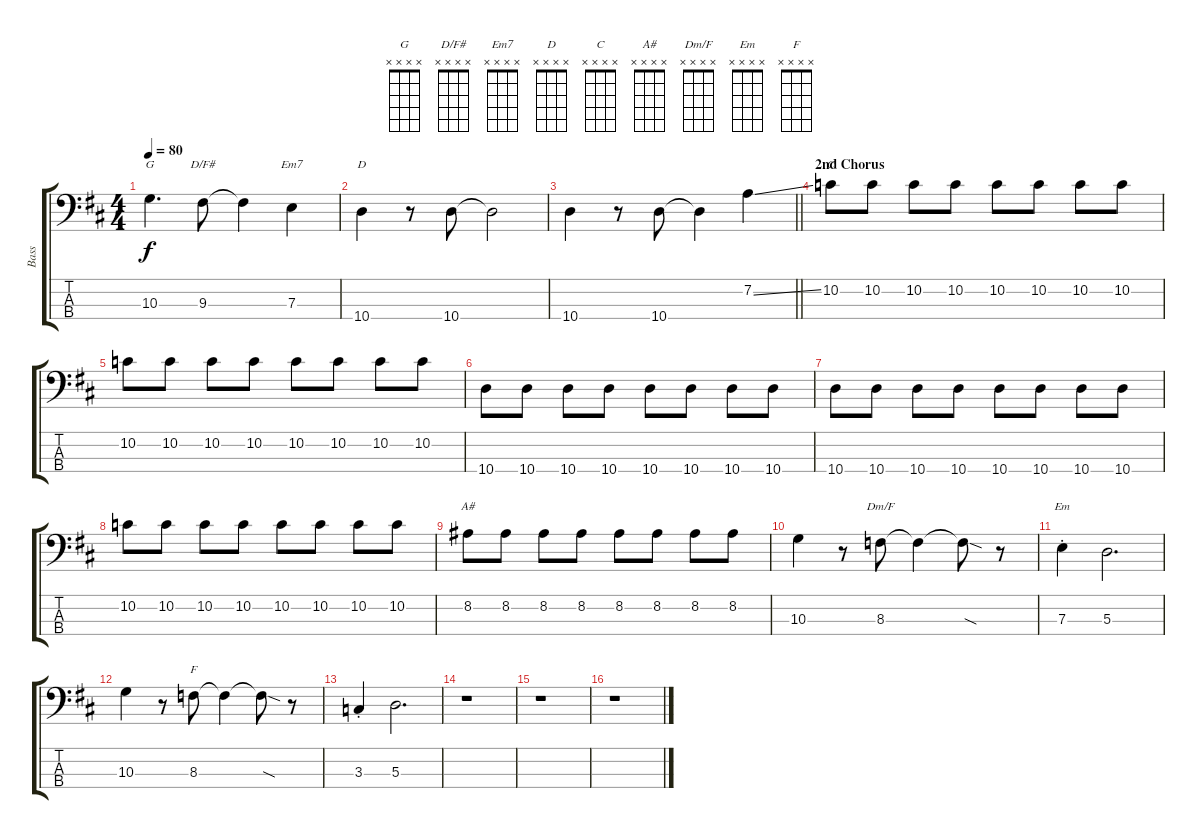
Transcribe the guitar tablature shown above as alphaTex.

\track ("Bass" "Bass") {instrument electricbassfinger}
\staff {score tabs}
\tuning (G2 D2 A1 E1) {hide}
\chord ("G" x x x x)
\chord ("D/F#" x x x x)
\chord ("Em7" x x x x)
\chord ("D" x x x x)
\chord ("C" x x x x)
\chord ("A#" x x x x)
\chord ("Dm/F" x x x x)
\chord ("Em" x x x x)
\chord ("F" x x x x)
\ts (4 4)
\tempo 80
\clef f4
\ks d
10.3.4{d ch "G" dy f} 9.3.8{ch "D/F#"} 9.3{t}.4 7.3.4{ch "Em7"} |
10.4.4{ch "D"} r.8 10.4.8 10.4{t}.2 |
\barLineRight lightlight
10.4.4 r.8 10.4.8 10.4{t}.4 7.2{ss}.4 |
\section ("" "2nd Chorus")
10.2.8{ch "C"} 10.2.8 10.2.8 10.2.8 10.2.8 10.2.8 10.2.8 10.2.8 |
10.2.8 10.2.8 10.2.8 10.2.8 10.2.8 10.2.8 10.2.8 10.2.8 |
10.4.8 10.4.8 10.4.8 10.4.8 10.4.8 10.4.8 10.4.8 10.4.8 |
10.4.8 10.4.8 10.4.8 10.4.8 10.4.8 10.4.8 10.4.8 10.4.8 |
10.2.8 10.2.8 10.2.8 10.2.8 10.2.8 10.2.8 10.2.8 10.2.8 |
8.2.8{ch "A#"} 8.2.8 8.2.8 8.2.8 8.2.8 8.2.8 8.2.8 8.2.8 |
10.3.4 r.8 8.3.8{ch "Dm/F"} 8.3{t}.4 8.3{sod t}.8 r.8 |
7.3{st}.4{ch "Em"} 5.3.2{d} |
10.3.4 r.8 8.3.8{ch "F"} 8.3{t}.4 8.3{sod t}.8 r.8 |
3.3{st}.4 5.3.2{d} |
r.1 |
r.1 |
r.1
